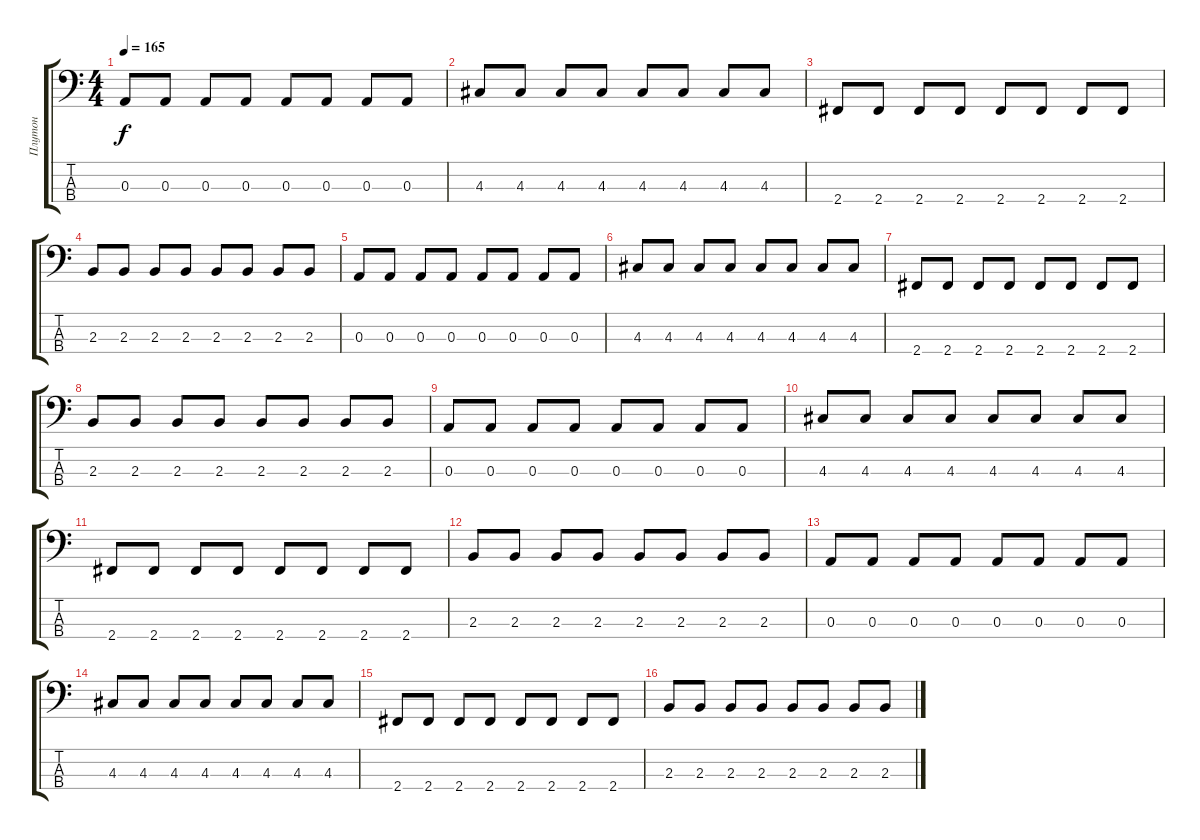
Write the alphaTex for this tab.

\track ("Плутон" "Плутон") {instrument electricbassfinger}
\staff {score tabs}
\tuning (G2 D2 A1 E1) {hide}
\ts (4 4)
\tempo 165
\clef f4
\ks c
0.3.8{dy f} 0.3.8 0.3.8 0.3.8 0.3.8 0.3.8 0.3.8 0.3.8 |
4.3.8 4.3.8 4.3.8 4.3.8 4.3.8 4.3.8 4.3.8 4.3.8 |
2.4.8 2.4.8 2.4.8 2.4.8 2.4.8 2.4.8 2.4.8 2.4.8 |
2.3.8 2.3.8 2.3.8 2.3.8 2.3.8 2.3.8 2.3.8 2.3.8 |
0.3.8 0.3.8 0.3.8 0.3.8 0.3.8 0.3.8 0.3.8 0.3.8 |
4.3.8 4.3.8 4.3.8 4.3.8 4.3.8 4.3.8 4.3.8 4.3.8 |
2.4.8 2.4.8 2.4.8 2.4.8 2.4.8 2.4.8 2.4.8 2.4.8 |
2.3.8 2.3.8 2.3.8 2.3.8 2.3.8 2.3.8 2.3.8 2.3.8 |
0.3.8 0.3.8 0.3.8 0.3.8 0.3.8 0.3.8 0.3.8 0.3.8 |
4.3.8 4.3.8 4.3.8 4.3.8 4.3.8 4.3.8 4.3.8 4.3.8 |
2.4.8 2.4.8 2.4.8 2.4.8 2.4.8 2.4.8 2.4.8 2.4.8 |
2.3.8 2.3.8 2.3.8 2.3.8 2.3.8 2.3.8 2.3.8 2.3.8 |
0.3.8 0.3.8 0.3.8 0.3.8 0.3.8 0.3.8 0.3.8 0.3.8 |
4.3.8 4.3.8 4.3.8 4.3.8 4.3.8 4.3.8 4.3.8 4.3.8 |
2.4.8 2.4.8 2.4.8 2.4.8 2.4.8 2.4.8 2.4.8 2.4.8 |
2.3.8 2.3.8 2.3.8 2.3.8 2.3.8 2.3.8 2.3.8 2.3.8
